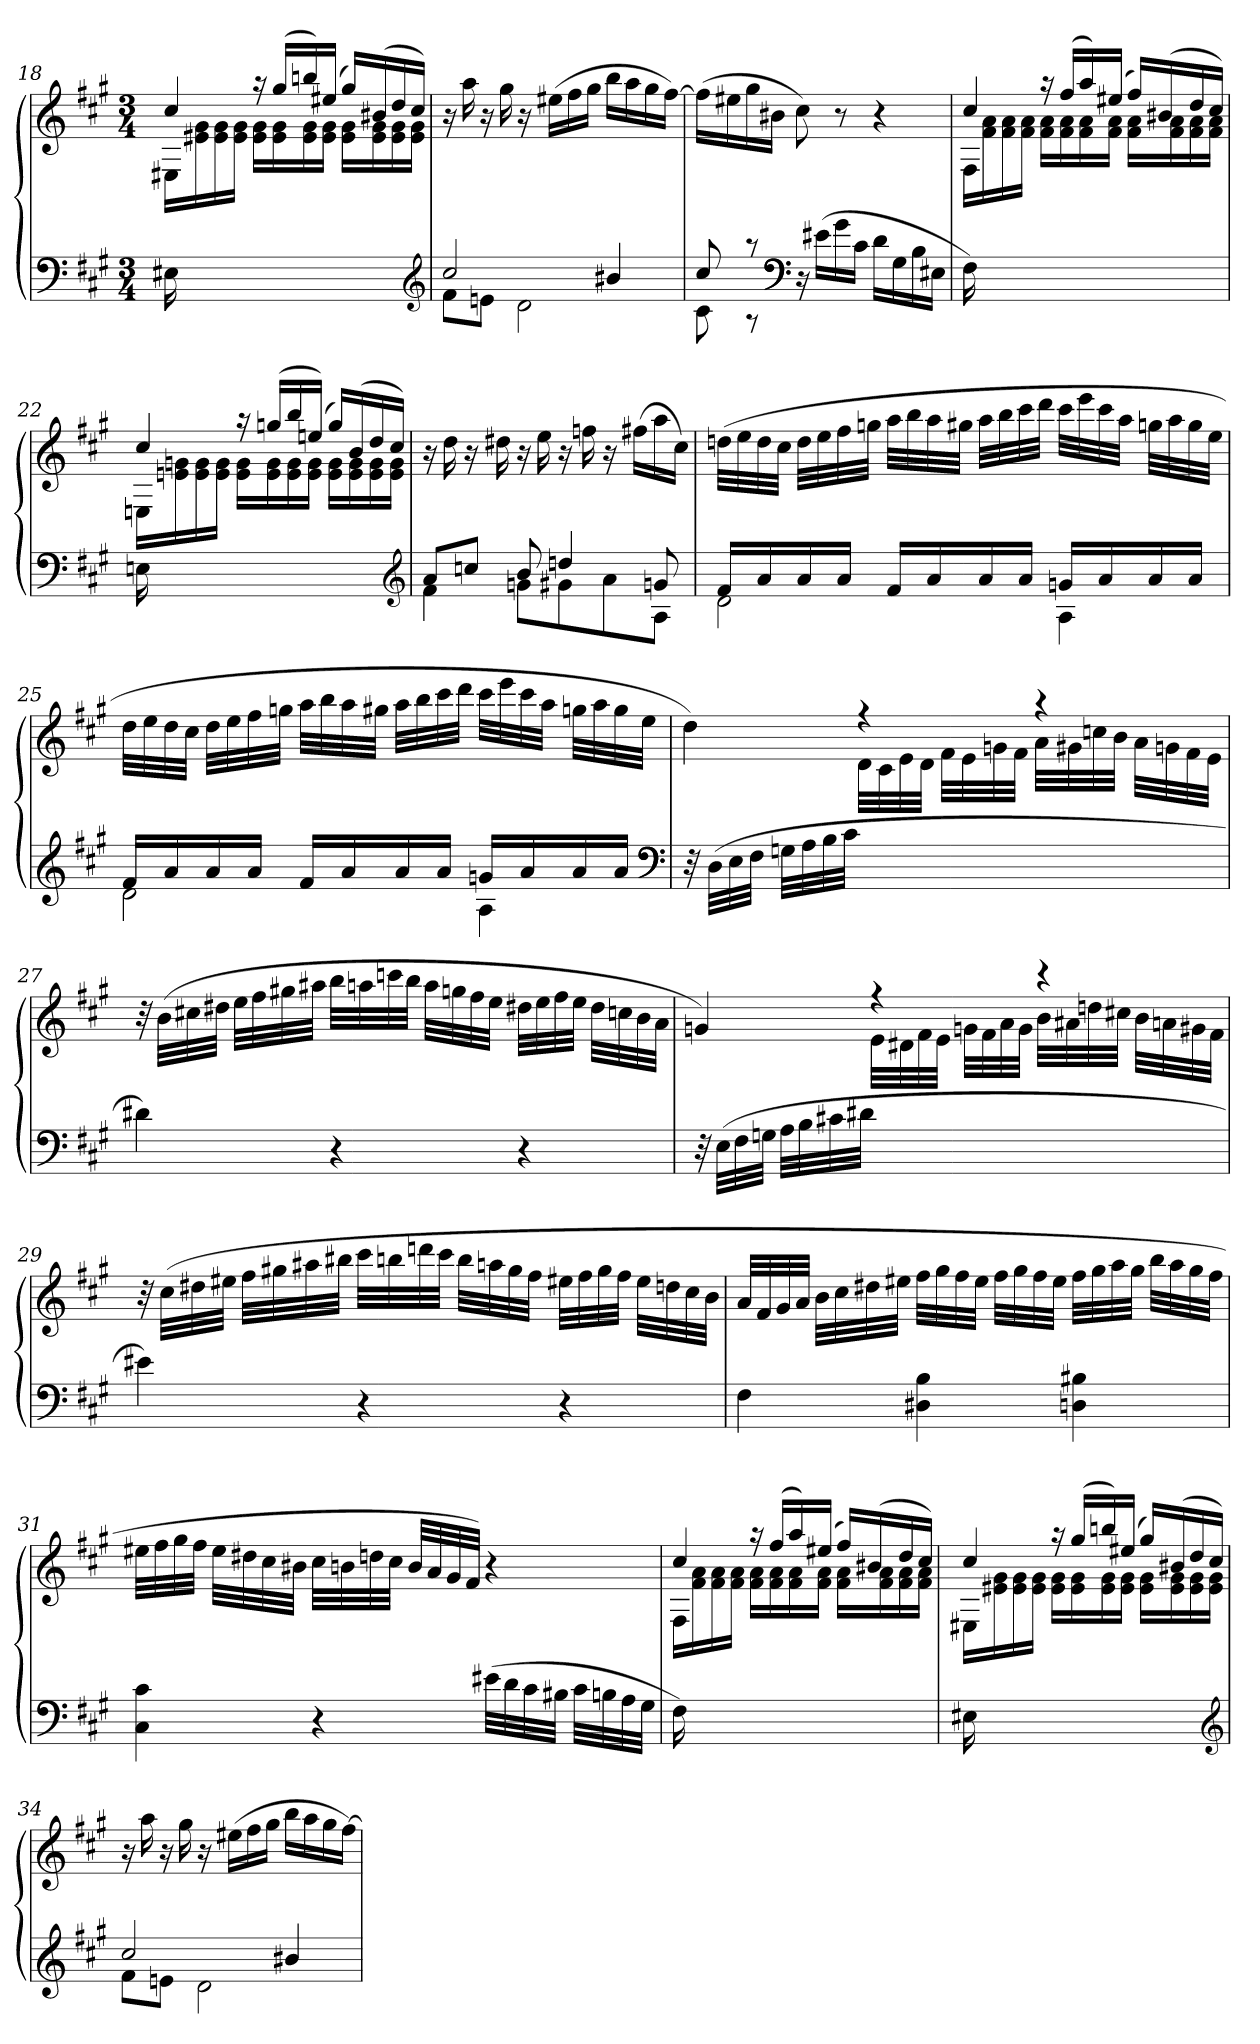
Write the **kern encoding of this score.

**kern	**kern
*part1	*part1
*staff2	*staff1
*clefF4	*clefG2
*k[f#c#g#]	*k[f#c#g#]
*A:	*A:
*M3/4	*M3/4
=18	=18
*	*^
16E#X	4cc#	16E#X/LL
8.ryy	.	16e#X\ 16g#\
.	.	16e#\ 16g#\
.	.	16e#\ 16g#\JJ
2ryy	16r	16e# 16g#LL
.	(16gg#LL	16e# 16g#
.	16bbn)	16e# 16g#
.	(16ee#XJJ	16e# 16g#JJ
.	16gg#LL)	16e# 16g#LL
.	(16b#X	16e# 16g#
.	16dd	16e# 16g#
.	16cc#JJ)	16e# 16g#JJ
*	*v	*v
*clefG2	*
=19	=19
*^	*
2cc#	8f#L	16r
.	.	16aa
.	8enJ	16r
.	.	16gg#
.	2d	16r
.	.	(16ee#XLL
.	.	16ff#
.	.	16gg#JJ
4b#X	.	16bbLL
.	.	16aa
.	.	16gg#
.	.	[16ff#JJ)
=20	=20	=20
8cc#	8c#	(16ff#LL]
.	.	16ee#X
8r	8r	16gg#
.	.	16b#XJJ
*clefF4	*	*
16r	2ryy	8cc#)
(16e#XLL	.	.
16g#	.	8r
16c#JJ	.	.
16dLL	.	4r
16G#	.	.
16B	.	.
16E#XJJ	.	.
*v	*v	*
=21	=21
*	*^
16F#)	4cc#	16F#/LL
8.ryy	.	16f#\ 16a\
.	.	16f#\ 16a\
.	.	16f#\ 16a\JJ
2ryy	16r	16f# 16aLL
.	(16ff#LL	16f# 16a
.	16aa)	16f# 16a
.	(16ee#XJJ	16f# 16aJJ
.	16ff#LL)	16f# 16aLL
.	(16b#X	16f# 16a
.	16dd	16f# 16a
.	16cc#JJ)	16f# 16aJJ
=22	=22	=22
16En	4cc#	16En/LL
8.ryy	.	16en\ 16gn\
.	.	16e\ 16g\
.	.	16e\ 16g\JJ
2ryy	16r	16e 16gLL
.	(16ggnLL	16e 16g
.	16bb	16e 16g
.	(16eenJJ)	16e 16gJJ
.	16ggLL)	16e 16gLL
.	(16b	16e 16g
.	16dd	16e 16g
.	16cc#JJ)	16e 16gJJ
*	*v	*v
*clefG2	*
=23	=23
*^	*
8aL	4f#	16r
.	.	16dd
8ccnJ	.	16r
.	.	16dd#X
8b	8gnL	16r
.	.	16ee
4ddn	8g#X	16r
.	.	16ffn
.	8a	16r
.	.	(16ff#XLL
8gn	8AJ	16aa
.	.	16cc#JJ)
=24	=24	=24
16f#LL	2d	(32ddnLLL
.	.	32ee
16a	.	32dd
.	.	32cc#JJJ
16a	.	32ddLLL
.	.	32ee
16aJJ	.	32ff#
.	.	32ggnJJJ
16f#LL	.	32aaLLL
.	.	32bb
16a	.	32aa
.	.	32gg#XJJJ
16a	.	32aaLLL
.	.	32bb
16aJJ	.	32ccc#
.	.	32dddJJJ
16gnLL	4A	32ccc#LLL
.	.	32eee
16a	.	32ccc#
.	.	32aaJJJ
16a	.	32ggnLLL
.	.	32aa
16aJJ	.	32gg
.	.	32eeJJJ
=25	=25	=25
16f#LL	2d	32ddLLL
.	.	32ee
16a	.	32dd
.	.	32cc#JJJ
16a	.	32ddLLL
.	.	32ee
16aJJ	.	32ff#
.	.	32ggnJJJ
16f#LL	.	32aaLLL
.	.	32bb
16a	.	32aa
.	.	32gg#XJJJ
16a	.	32aaLLL
.	.	32bb
16aJJ	.	32ccc#
.	.	32dddJJJ
16gnLL	4A	32ccc#LLL
.	.	32eee
16a	.	32ccc#
.	.	32aaJJJ
16a	.	32ggnLLL
.	.	32aa
16aJJ	.	32gg
.	.	32eeJJJ
*v	*v	*
*clefF4	*
=26	=26
*	*^
32r	4ryy	4dd)
(<32DLLL	.	.
32E	.	.
32F#JJJ	.	.
32GnLLL	.	.
32A	.	.
32B	.	.
32c#JJJ	.	.
2ryy	4rff	32dLLL
.	.	32c#
.	.	32e
.	.	32dJJJ
.	.	32f#LLL
.	.	32e
.	.	32gn
.	.	32f#JJJ
.	4r	32aLLL
.	.	32g#X
.	.	32ccn
.	.	32bJJJ
.	.	32aLLL
.	.	32gn
.	.	32f#
.	.	32eJJJ
*	*v	*v
=27	=27
4d#X)	32r
.	(32bLLL
.	32cc#X
.	32dd#XJJJ
.	32eeLLL
.	32ff#
.	32gg#X
.	32aa#XJJJ
4r	32bbLLL
.	32aan
.	32cccn
.	32bbJJJ
.	32aaLLL
.	32ggn
.	32ff#
.	32eeJJJ
4r	32dd#XLLL
.	32ee
.	32ff#
.	32eeJJJ
.	32dd#LLL
.	32ccn
.	32b
.	32aJJJ
=28	=28
*	*^
32r	4gn)	4ryy
(<32ELLL	.	.
32F#	.	.
32GnJJJ	.	.
32ALLL	.	.
32B	.	.
32c#X	.	.
32d#XJJJ	.	.
2ryy	4rff	32eLLL
.	.	32d#X
.	.	32f#
.	.	32eJJJ
.	.	32gnLLL
.	.	32f#
.	.	32a
.	.	32gJJJ
.	4r	32bLLL
.	.	32a#X
.	.	32ddn
.	.	32cc#XJJJ
.	.	32bLLL
.	.	32an
.	.	32g#X
.	.	32f#JJJ
*	*v	*v
=29	=29
4e#X)	32r
.	(32cc#LLL
.	32dd#X
.	32ee#XJJJ
.	32ff#LLL
.	32gg#X
.	32aa#X
.	32bb#XJJJ
4r	32ccc#LLL
.	32bbn
.	32dddn
.	32ccc#JJJ
.	32bbLLL
.	32aan
.	32gg#
.	32ff#JJJ
4r	32ee#XLLL
.	32ff#
.	32gg#
.	32ff#JJJ
.	32ee#LLL
.	32ddn
.	32cc#
.	32bJJJ
=30	=30
4F#	32aLLL
.	32f#
.	32g#
.	32aJJJ
.	32bLLL
.	32cc#
.	32dd#X
.	32ee#XJJJ
4D#X 4B	32ff#LLL
.	32gg#
.	32ff#
.	32ee#JJJ
.	32ff#LLL
.	32gg#
.	32ff#
.	32ee#JJJ
4Dn 4B#X	32ff#LLL
.	32gg#
.	32aa
.	32gg#JJJ
.	32bbLLL
.	32aa
.	32gg#
.	32ff#JJJ
=31	=31
4C# 4c#	32ee#XLLL
.	32ff#
.	32gg#
.	32ff#JJJ
.	32ee#LLL
.	32dd#X
.	32cc#
.	32b#XJJJ
4r	32cc#LLL
.	32bn
.	32ddn
.	32cc#JJJ
.	32bLLL
.	32a
.	32g#
.	32f#JJJ)
(<32e#XLLL	4r
32d	.
32c#	.
32B#XJJJ	.
32c#LLL	.
32Bn	.
32A	.
32G#JJJ	.
=32	=32
*	*^
16F#)	4cc#	16F#/LL
8.ryy	.	16f#\ 16a\
.	.	16f#\ 16a\
.	.	16f#\ 16a\JJ
2ryy	16r	16f# 16aLL
.	(16ff#LL	16f# 16a
.	16aa)	16f# 16a
.	(16ee#XJJ	16f# 16aJJ
.	16ff#LL)	16f# 16aLL
.	(16b#X	16f# 16a
.	16dd	16f# 16a
.	16cc#JJ)	16f# 16aJJ
=33	=33	=33
16E#X	4cc#	16E#X/LL
8.ryy	.	16e#X\ 16g#\
.	.	16e#\ 16g#\
.	.	16e#\ 16g#\JJ
2ryy	16r	16e# 16g#LL
.	(16gg#LL	16e# 16g#
.	16bbn)	16e# 16g#
.	(16ee#XJJ	16e# 16g#JJ
.	16gg#LL)	16e# 16g#LL
.	(16b#X	16e# 16g#
.	16dd	16e# 16g#
.	16cc#JJ)	16e# 16g#JJ
*	*v	*v
*clefG2	*
=34	=34
*^	*
2cc#	8f#L	16r
.	.	16aa
.	8enJ	16r
.	.	16gg#
.	2d	16r
.	.	(16ee#XLL
.	.	16ff#
.	.	16gg#JJ
4b#X	.	16bbLL
.	.	16aa
.	.	16gg#
.	.	[16ff#JJ)
*v	*v	*
=	=
*-	*-
